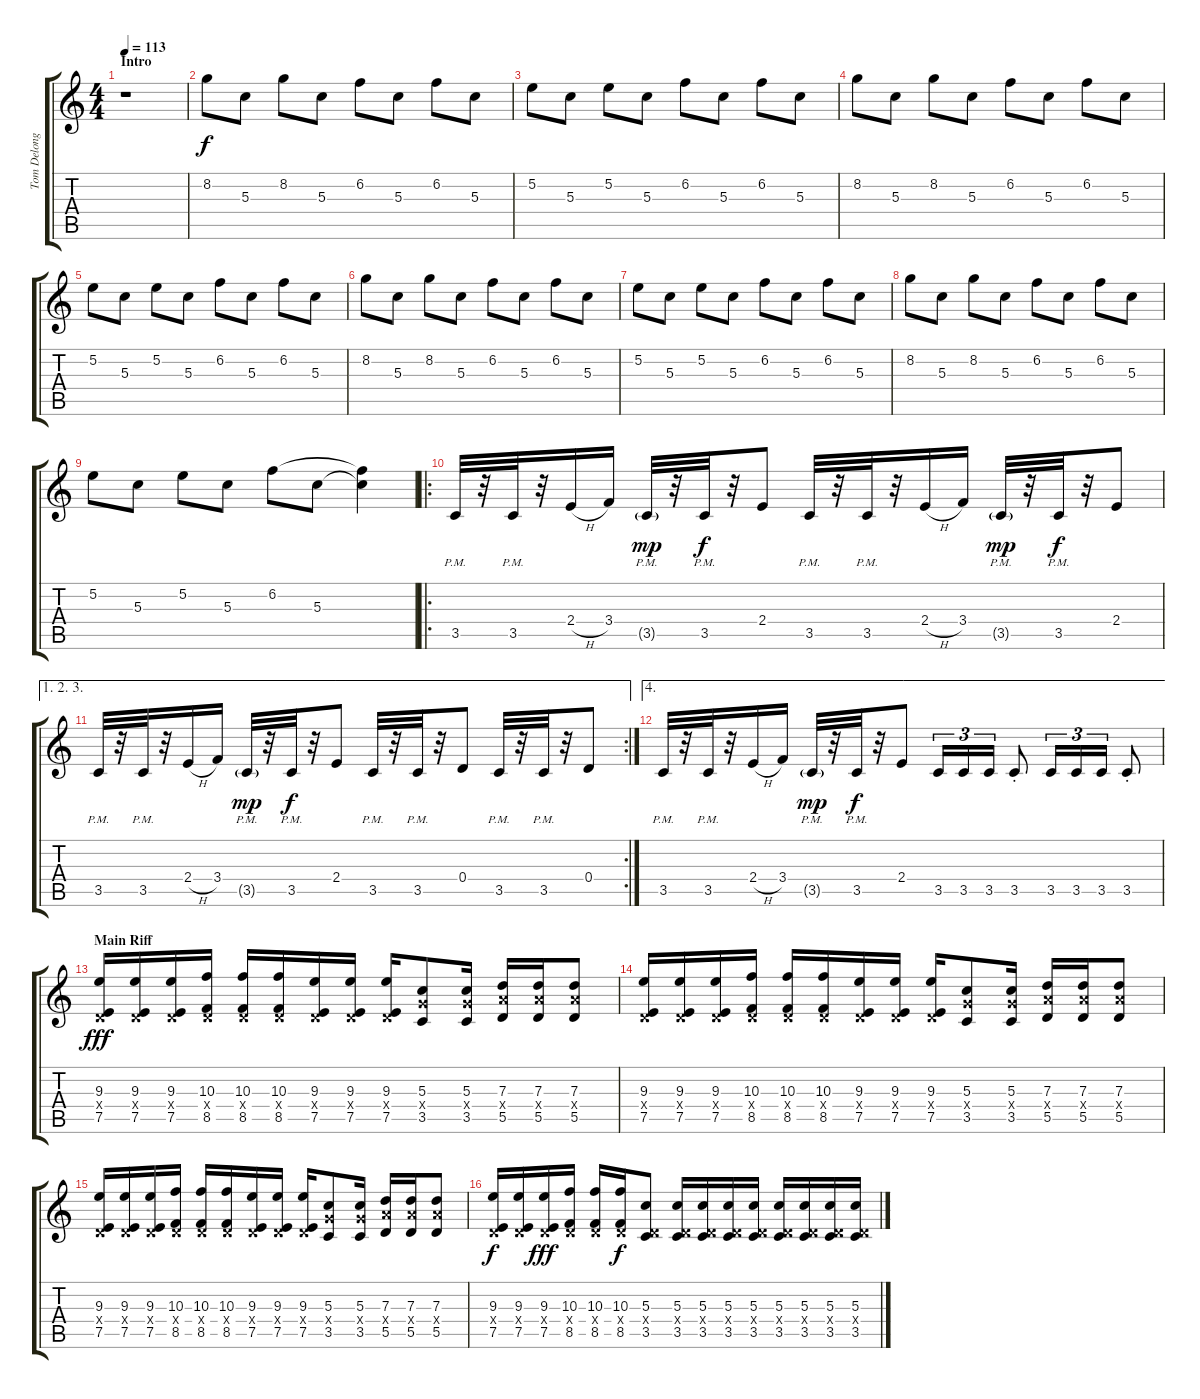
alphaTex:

\track ("Tom Delonge (Guitar)" "Tom Delong") {instrument electricguitarclean}
\staff {score tabs}
\tuning (E4 B3 G3 D3 A2 E2) {hide}
\ts (4 4)
\section ("" "Intro")
\tempo 113
\clef g2
\ks c
r.1{dy f instrument electricguitarclean} |
8.2.8 5.3.8 8.2.8 5.3.8 6.2.8 5.3.8 6.2.8 5.3.8 |
5.2.8 5.3.8 5.2.8 5.3.8 6.2.8 5.3.8 6.2.8 5.3.8 |
8.2.8 5.3.8 8.2.8 5.3.8 6.2.8 5.3.8 6.2.8 5.3.8 |
5.2.8 5.3.8 5.2.8 5.3.8 6.2.8 5.3.8 6.2.8 5.3.8 |
8.2.8 5.3.8 8.2.8 5.3.8 6.2.8 5.3.8 6.2.8 5.3.8 |
5.2.8 5.3.8 5.2.8 5.3.8 6.2.8 5.3.8 6.2.8 5.3.8 |
8.2.8 5.3.8 8.2.8 5.3.8 6.2.8 5.3.8 6.2.8 5.3.8 |
5.2.8 5.3.8 5.2.8 5.3.8 6.2.8 5.3.8{volume 13 instrument distortionguitar} (6.2{t} 5.3{t}).4 |
\ro
3.5{pm}.32 r.32 3.5{pm}.32 r.32 2.4{h}.16 3.4.16 3.5{g pm}.32{dy mp} r.32 3.5{pm}.32{dy f} r.32 2.4.8 3.5{pm}.32 r.32 3.5{pm}.32 r.32 2.4{h}.16 3.4.16 3.5{g pm}.32{dy mp} r.32 3.5{pm}.32{dy f} r.32 2.4.8 |
\ae (1 2 3)
\rc 2
3.5{pm}.32 r.32 3.5{pm}.32 r.32 2.4{h}.16 3.4.16 3.5{g pm}.32{dy mp} r.32 3.5{pm}.32{dy f} r.32 2.4.8 3.5{pm}.32 r.32 3.5{pm}.32 r.32 0.4.8 3.5{pm}.32 r.32 3.5{pm}.32 r.32 0.4.8 |
\ae 4
3.5{pm}.32 r.32 3.5{pm}.32 r.32 2.4{h}.16 3.4.16 3.5{g pm}.32{dy mp} r.32 3.5{pm}.32{dy f} r.32 2.4.8 3.5.16{tu (3 2)} 3.5.16{tu (3 2)} 3.5.16{tu (3 2)} 3.5{st}.8 3.5.16{tu (3 2)} 3.5.16{tu (3 2)} 3.5.16{tu (3 2)} 3.5{st}.8 |
\section ("" "Main Riff")
(9.3 0.4{x} 7.5).16{dy fff} (9.3 0.4{x} 7.5).16 (9.3 0.4{x} 7.5).16 (10.3 0.4{x} 8.5).16 (10.3 0.4{x} 8.5).16 (10.3 0.4{x} 8.5).16 (9.3 0.4{x} 7.5).16 (9.3 0.4{x} 7.5).16 (9.3 0.4{x} 7.5).16 (5.3 5.4{x} 3.5).8 (5.3 5.4{x} 3.5).16 (7.3 7.4{x} 5.5).16 (7.3 7.4{x} 5.5).16 (7.3 7.4{x} 5.5).8 |
(9.3 0.4{x} 7.5).16 (9.3 0.4{x} 7.5).16 (9.3 0.4{x} 7.5).16 (10.3 0.4{x} 8.5).16 (10.3 0.4{x} 8.5).16 (10.3 0.4{x} 8.5).16 (9.3 0.4{x} 7.5).16 (9.3 0.4{x} 7.5).16 (9.3 0.4{x} 7.5).16 (5.3 5.4{x} 3.5).8 (5.3 5.4{x} 3.5).16 (7.3 7.4{x} 5.5).16 (7.3 7.4{x} 5.5).16 (7.3 7.4{x} 5.5).8 |
(9.3 0.4{x} 7.5).16 (9.3 0.4{x} 7.5).16 (9.3 0.4{x} 7.5).16 (10.3 0.4{x} 8.5).16 (10.3 0.4{x} 8.5).16 (10.3 0.4{x} 8.5).16 (9.3 0.4{x} 7.5).16 (9.3 0.4{x} 7.5).16 (9.3 0.4{x} 7.5).16 (5.3 5.4{x} 3.5).8 (5.3 5.4{x} 3.5).16 (7.3 7.4{x} 5.5).16 (7.3 7.4{x} 5.5).16 (7.3 7.4{x} 5.5).8 |
(9.3 0.4{x} 7.5).16{dy f} (9.3 0.4{x} 7.5).16 (9.3 0.4{x} 7.5).16{dy fff} (10.3 0.4{x} 8.5).16 (10.3 0.4{x} 8.5).16 (10.3 0.4{x} 8.5).16{dy f} (5.3 0.4{x} 3.5).8 (5.3 0.4{x} 3.5).16{volume 13} (5.3 0.4{x} 3.5).16 (5.3 0.4{x} 3.5).16 (5.3 0.4{x} 3.5).16 (5.3 0.4{x} 3.5).16 (5.3 0.4{x} 3.5).16 (5.3 0.4{x} 3.5).16 (5.3 0.4{x} 3.5).16
